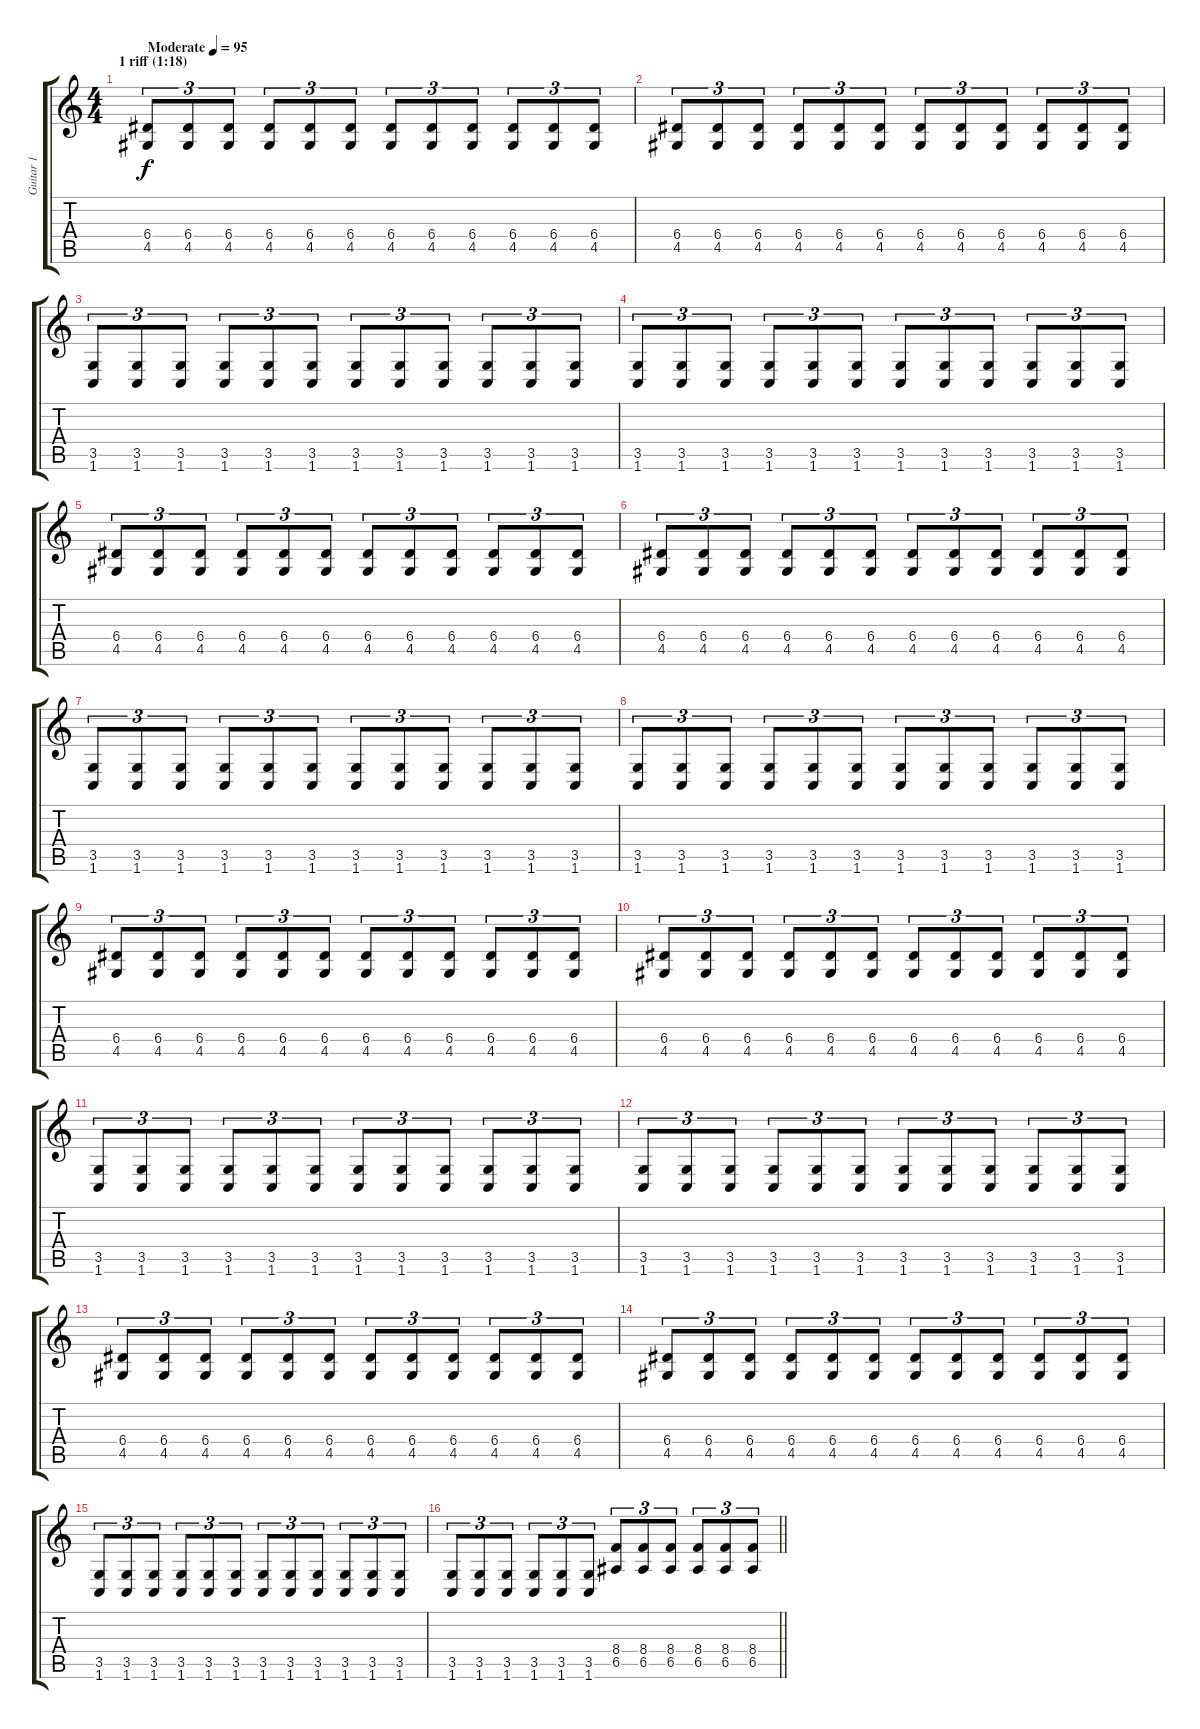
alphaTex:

\track ("Guitar 1" "Guitar 1") {instrument distortionguitar}
\staff {score tabs}
\tuning (B3 Gb3 D3 A2 E2 B1) {hide}
\ts (4 4)
\section ("" "1 riff (1:18)")
\tempo (95 "Moderate")
\clef g2
\ks c
(6.4 4.5).8{tu (3 2) dy f instrument distortionguitar} (6.4 4.5).8{tu (3 2)} (6.4 4.5).8{tu (3 2)} (6.4 4.5).8{tu (3 2)} (6.4 4.5).8{tu (3 2)} (6.4 4.5).8{tu (3 2)} (6.4 4.5).8{tu (3 2)} (6.4 4.5).8{tu (3 2)} (6.4 4.5).8{tu (3 2)} (6.4 4.5).8{tu (3 2)} (6.4 4.5).8{tu (3 2)} (6.4 4.5).8{tu (3 2)} |
(6.4 4.5).8{tu (3 2)} (6.4 4.5).8{tu (3 2)} (6.4 4.5).8{tu (3 2)} (6.4 4.5).8{tu (3 2)} (6.4 4.5).8{tu (3 2)} (6.4 4.5).8{tu (3 2)} (6.4 4.5).8{tu (3 2)} (6.4 4.5).8{tu (3 2)} (6.4 4.5).8{tu (3 2)} (6.4 4.5).8{tu (3 2)} (6.4 4.5).8{tu (3 2)} (6.4 4.5).8{tu (3 2)} |
(3.5 1.6).8{tu (3 2)} (3.5 1.6).8{tu (3 2)} (3.5 1.6).8{tu (3 2)} (3.5 1.6).8{tu (3 2)} (3.5 1.6).8{tu (3 2)} (3.5 1.6).8{tu (3 2)} (3.5 1.6).8{tu (3 2)} (3.5 1.6).8{tu (3 2)} (3.5 1.6).8{tu (3 2)} (3.5 1.6).8{tu (3 2)} (3.5 1.6).8{tu (3 2)} (3.5 1.6).8{tu (3 2)} |
(3.5 1.6).8{tu (3 2)} (3.5 1.6).8{tu (3 2)} (3.5 1.6).8{tu (3 2)} (3.5 1.6).8{tu (3 2)} (3.5 1.6).8{tu (3 2)} (3.5 1.6).8{tu (3 2)} (3.5 1.6).8{tu (3 2)} (3.5 1.6).8{tu (3 2)} (3.5 1.6).8{tu (3 2)} (3.5 1.6).8{tu (3 2)} (3.5 1.6).8{tu (3 2)} (3.5 1.6).8{tu (3 2)} |
(6.4 4.5).8{tu (3 2)} (6.4 4.5).8{tu (3 2)} (6.4 4.5).8{tu (3 2)} (6.4 4.5).8{tu (3 2)} (6.4 4.5).8{tu (3 2)} (6.4 4.5).8{tu (3 2)} (6.4 4.5).8{tu (3 2)} (6.4 4.5).8{tu (3 2)} (6.4 4.5).8{tu (3 2)} (6.4 4.5).8{tu (3 2)} (6.4 4.5).8{tu (3 2)} (6.4 4.5).8{tu (3 2)} |
(6.4 4.5).8{tu (3 2)} (6.4 4.5).8{tu (3 2)} (6.4 4.5).8{tu (3 2)} (6.4 4.5).8{tu (3 2)} (6.4 4.5).8{tu (3 2)} (6.4 4.5).8{tu (3 2)} (6.4 4.5).8{tu (3 2)} (6.4 4.5).8{tu (3 2)} (6.4 4.5).8{tu (3 2)} (6.4 4.5).8{tu (3 2)} (6.4 4.5).8{tu (3 2)} (6.4 4.5).8{tu (3 2)} |
(3.5 1.6).8{tu (3 2)} (3.5 1.6).8{tu (3 2)} (3.5 1.6).8{tu (3 2)} (3.5 1.6).8{tu (3 2)} (3.5 1.6).8{tu (3 2)} (3.5 1.6).8{tu (3 2)} (3.5 1.6).8{tu (3 2)} (3.5 1.6).8{tu (3 2)} (3.5 1.6).8{tu (3 2)} (3.5 1.6).8{tu (3 2)} (3.5 1.6).8{tu (3 2)} (3.5 1.6).8{tu (3 2)} |
(3.5 1.6).8{tu (3 2)} (3.5 1.6).8{tu (3 2)} (3.5 1.6).8{tu (3 2)} (3.5 1.6).8{tu (3 2)} (3.5 1.6).8{tu (3 2)} (3.5 1.6).8{tu (3 2)} (3.5 1.6).8{tu (3 2)} (3.5 1.6).8{tu (3 2)} (3.5 1.6).8{tu (3 2)} (3.5 1.6).8{tu (3 2)} (3.5 1.6).8{tu (3 2)} (3.5 1.6).8{tu (3 2)} |
(6.4 4.5).8{tu (3 2)} (6.4 4.5).8{tu (3 2)} (6.4 4.5).8{tu (3 2)} (6.4 4.5).8{tu (3 2)} (6.4 4.5).8{tu (3 2)} (6.4 4.5).8{tu (3 2)} (6.4 4.5).8{tu (3 2)} (6.4 4.5).8{tu (3 2)} (6.4 4.5).8{tu (3 2)} (6.4 4.5).8{tu (3 2)} (6.4 4.5).8{tu (3 2)} (6.4 4.5).8{tu (3 2)} |
(6.4 4.5).8{tu (3 2)} (6.4 4.5).8{tu (3 2)} (6.4 4.5).8{tu (3 2)} (6.4 4.5).8{tu (3 2)} (6.4 4.5).8{tu (3 2)} (6.4 4.5).8{tu (3 2)} (6.4 4.5).8{tu (3 2)} (6.4 4.5).8{tu (3 2)} (6.4 4.5).8{tu (3 2)} (6.4 4.5).8{tu (3 2)} (6.4 4.5).8{tu (3 2)} (6.4 4.5).8{tu (3 2)} |
(3.5 1.6).8{tu (3 2)} (3.5 1.6).8{tu (3 2)} (3.5 1.6).8{tu (3 2)} (3.5 1.6).8{tu (3 2)} (3.5 1.6).8{tu (3 2)} (3.5 1.6).8{tu (3 2)} (3.5 1.6).8{tu (3 2)} (3.5 1.6).8{tu (3 2)} (3.5 1.6).8{tu (3 2)} (3.5 1.6).8{tu (3 2)} (3.5 1.6).8{tu (3 2)} (3.5 1.6).8{tu (3 2)} |
(3.5 1.6).8{tu (3 2)} (3.5 1.6).8{tu (3 2)} (3.5 1.6).8{tu (3 2)} (3.5 1.6).8{tu (3 2)} (3.5 1.6).8{tu (3 2)} (3.5 1.6).8{tu (3 2)} (3.5 1.6).8{tu (3 2)} (3.5 1.6).8{tu (3 2)} (3.5 1.6).8{tu (3 2)} (3.5 1.6).8{tu (3 2)} (3.5 1.6).8{tu (3 2)} (3.5 1.6).8{tu (3 2)} |
(6.4 4.5).8{tu (3 2)} (6.4 4.5).8{tu (3 2)} (6.4 4.5).8{tu (3 2)} (6.4 4.5).8{tu (3 2)} (6.4 4.5).8{tu (3 2)} (6.4 4.5).8{tu (3 2)} (6.4 4.5).8{tu (3 2)} (6.4 4.5).8{tu (3 2)} (6.4 4.5).8{tu (3 2)} (6.4 4.5).8{tu (3 2)} (6.4 4.5).8{tu (3 2)} (6.4 4.5).8{tu (3 2)} |
(6.4 4.5).8{tu (3 2)} (6.4 4.5).8{tu (3 2)} (6.4 4.5).8{tu (3 2)} (6.4 4.5).8{tu (3 2)} (6.4 4.5).8{tu (3 2)} (6.4 4.5).8{tu (3 2)} (6.4 4.5).8{tu (3 2)} (6.4 4.5).8{tu (3 2)} (6.4 4.5).8{tu (3 2)} (6.4 4.5).8{tu (3 2)} (6.4 4.5).8{tu (3 2)} (6.4 4.5).8{tu (3 2)} |
(3.5 1.6).8{tu (3 2)} (3.5 1.6).8{tu (3 2)} (3.5 1.6).8{tu (3 2)} (3.5 1.6).8{tu (3 2)} (3.5 1.6).8{tu (3 2)} (3.5 1.6).8{tu (3 2)} (3.5 1.6).8{tu (3 2)} (3.5 1.6).8{tu (3 2)} (3.5 1.6).8{tu (3 2)} (3.5 1.6).8{tu (3 2)} (3.5 1.6).8{tu (3 2)} (3.5 1.6).8{tu (3 2)} |
\barLineRight lightlight
(3.5 1.6).8{tu (3 2)} (3.5 1.6).8{tu (3 2)} (3.5 1.6).8{tu (3 2)} (3.5 1.6).8{tu (3 2)} (3.5 1.6).8{tu (3 2)} (3.5 1.6).8{tu (3 2)} (8.4 6.5).8{tu (3 2)} (8.4 6.5).8{tu (3 2)} (8.4 6.5).8{tu (3 2)} (8.4 6.5).8{tu (3 2)} (8.4 6.5).8{tu (3 2)} (8.4 6.5).8{tu (3 2)}
